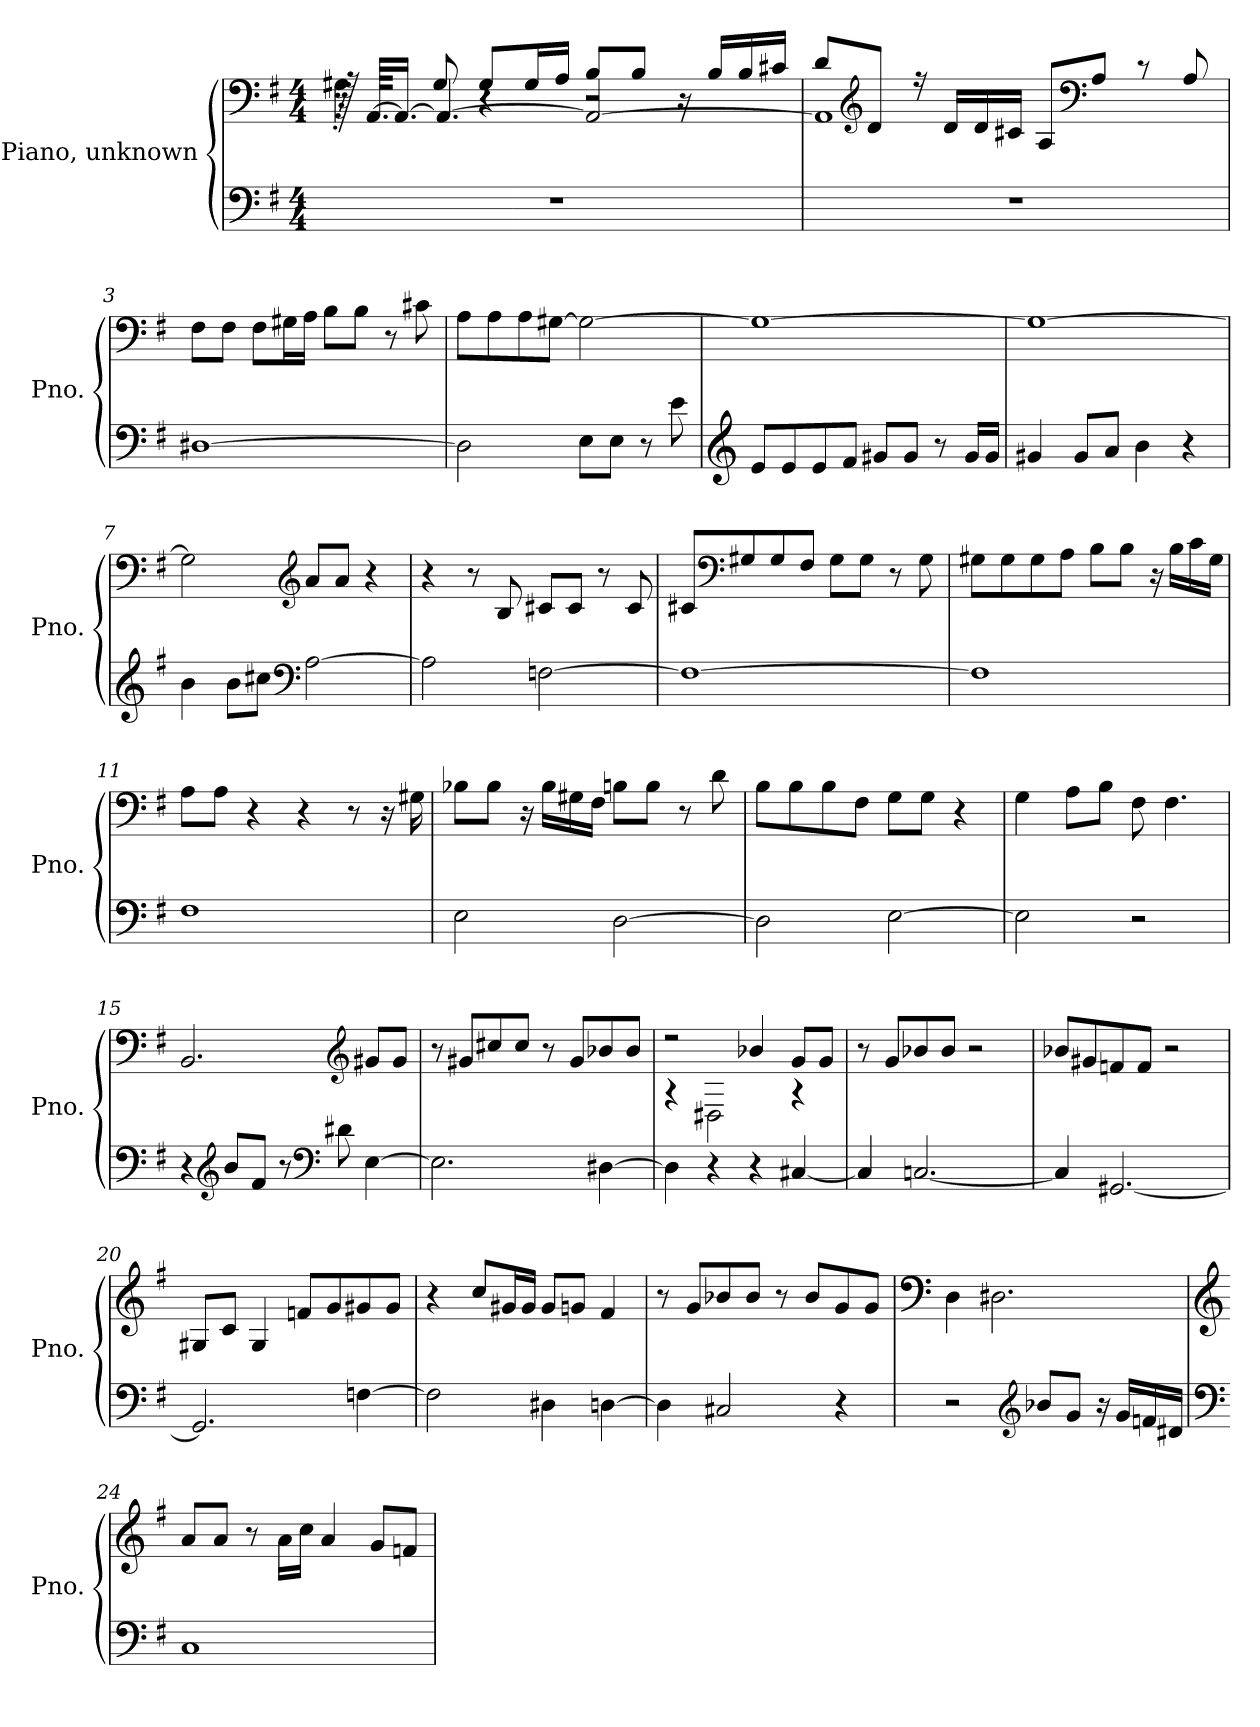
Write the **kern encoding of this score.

**kern	**kern
*part1	*part1
*staff2	*staff1
*I"Piano, unknown	*
*I'Pno.	*
*clefF4	*clefF4
*k[f#]	*k[f#]
*M4/4	*M4/4
*MM120	*MM120
=1	=1
*	*^
*	*	*^
1r	8r	4G#X'\	128r
.	.	.	[64.AA/KKLL
.	.	.	16.AA/JJ_
.	8G#/	.	4.AA/_
.	8G#/L	4r	.
.	16G#/L	.	.
.	16A/JJ	.	.
.	8B/L	2r	2AA/_
.	8B/J	.	.
.	16r	.	.
.	16B/LL	.	.
.	16B/	.	.
.	16c#X/JJ	.	.
*	*	*v	*v
=2	=2	=2
1r	8d/L	1AA]
*	*clefG2	*
.	8d/J	.
.	16r	.
.	16d/LL	.
.	16d/	.
.	16c#X/JJ	.
.	8A/L	.
*	*clefF4	*
.	8A/J	.
.	8r	.
.	8A/	.
*	*v	*v
=3	=3
[1D#X	8F#\L
.	8F#\J
.	8F#\L
.	16G#X\L
.	16A\JJ
.	8B\L
.	8B\J
.	8r
.	8c#X\
!!LO:LB:g=z
=4	=4
2D#\]	8A\L
.	8A\
.	8A\
.	[8G#X\J
8E\L	2G#\_
8E\J	.
8r	.
8e\	.
=5	=5
*clefG2	*
8e/L	1G#_
8e/	.
8e/	.
8f#/J	.
8g#X/L	.
8g#/J	.
8r	.
16g#/LL	.
16g#/JJ	.
=6	=6
4g#X/	1G#_
8g#/L	.
8a/J	.
4b\	.
4r	.
=7	=7
4b\	2G#\]
8b\L	.
8cc#X\J	.
*clefF4	*clefG2
[2A\	8a/L
.	8a/J
.	4r
=8	=8
2A\]	4r
.	8r
.	8B/
[2Fn\	8c#X/L
.	8c#/J
.	8r
.	8c#/
!!LO:LB:g=z
=9	=9
1F_	8c#X/L
*	*clefF4
.	8G#X/
.	8G#/
.	8F#/J
.	8G#\L
.	8G#\J
.	8r
.	8G#\
=10	=10
1F]	8G#X\L
.	8G#\
.	8G#\
.	8A\J
.	8B\L
.	8B\J
.	16r
.	16B\LL
.	16c\
.	16G#\JJ
=11	=11
1F#	8A\L
.	8A\J
.	4r
.	4r
.	8r
.	16r
.	16G#X\
=12	=12
2E\	8B-X\L
.	8B-\J
.	16r
.	16B-\LL
.	16G#X\
.	16F#\JJ
[2D\	8Bn\L
.	8B\J
.	8r
.	8d\
!!LO:LB:g=z
=13	=13
2D\]	8B\L
.	8B\
.	8B\
.	8F#\J
[2E\	8G\L
.	8G\J
.	4r
=14	=14
2E\]	4G\
.	8A\L
.	8B\J
2r	8F#\
.	4.F#\
=15	=15
4r	2.BB/
*clefG2	*
8b/L	.
8f#/J	.
8r	.
*clefF4	*
8d#X\	.
*	*clefG2
[4E\	8g#X/L
.	8g#/J
=16	=16
2.E\]	8r
.	8g#X/L
.	8cc#X/
.	8cc#/J
.	8r
.	8g#/L
[4D#X\	8b-X/
.	8b-/J
!!LO:LB:g=z
=17	=17
*	*^
4D#\]	2r	4r
4r	.	2D#X\
4r	4b-X/	.
[4C#X/	8g/L	4r
.	8g/J	.
*	*v	*v
=18	=18
4C#/]	8r
.	8g/L
[2.Cn/	8b-X/
.	8b-/J
.	2r
=19	=19
4C/]	8b-X/L
.	8g#X/
[2.GG#X/	8fn/
.	8f/J
.	2r
=20	=20
2.GG#/]	8G#X/L
.	8c/J
.	4G#/
.	8fn/L
.	8g/
[4Fn\	8g#X/
.	8g#/J
=21	=21
2F\]	4r
.	8cc/L
.	16g#X/L
.	16g#/JJ
4D#X\	8g#/L
.	8gn/J
[4Dn\	4f#/
!!LO:LB:g=z
=22	=22
4D\]	8r
.	8g/L
2C#X/	8b-X/
.	8b-/J
.	8r
.	8b-/L
4r	8g/
.	8g/J
=23	=23
*	*clefF4
2r	4D\
.	2.D#X\
*clefG2	*
8b-X/L	.
8g/J	.
16r	.
16g/LL	.
16fn/	.
16d#X/JJ	.
=24	=24
*clefF4	*clefG2
1C	8a/L
.	8a/J
.	8r
.	16a\LL
.	16cc\JJ
.	4a/
.	8g/L
.	8fn/J
=	=
*-	*-
